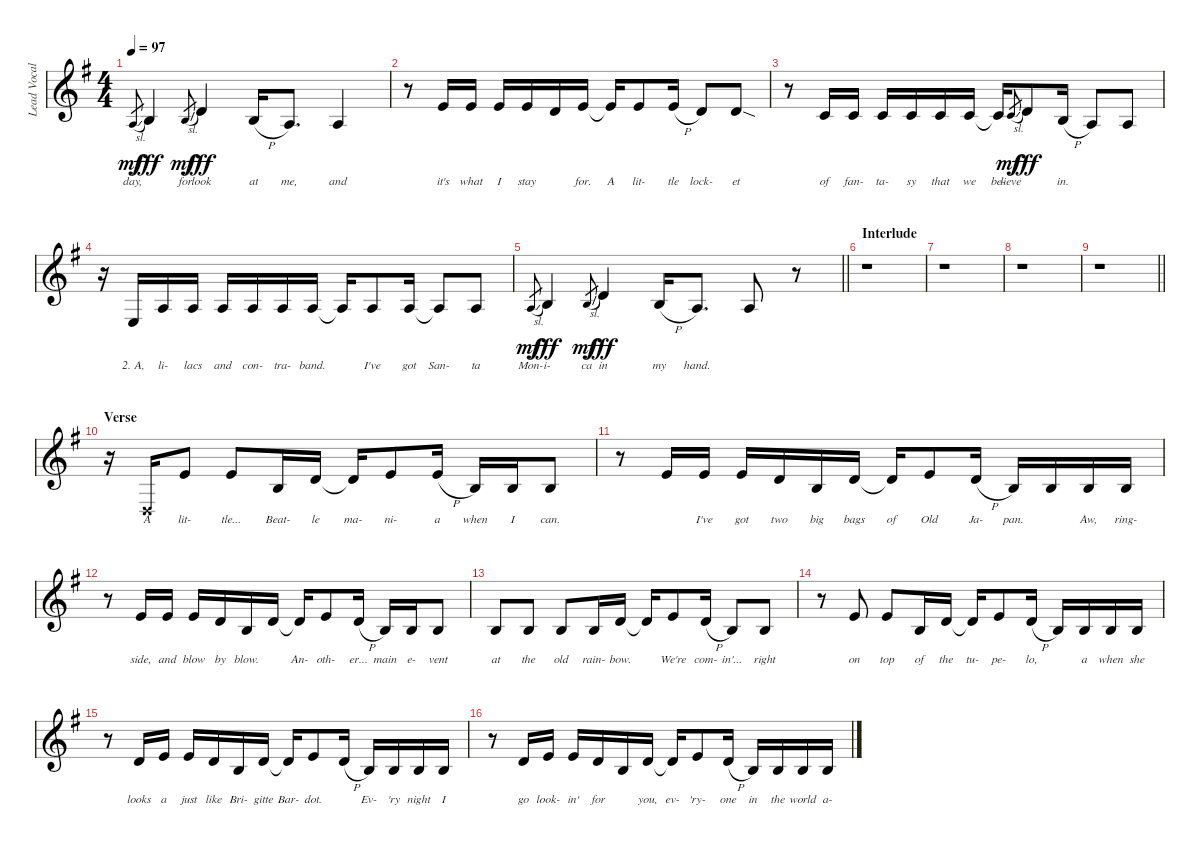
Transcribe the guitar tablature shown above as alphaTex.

\track ("Lead Vocal" "Lead Vocal") {instrument lead6voice}
\staff {score}
\tuning (E4 B3 G3 D3 A2 E2) {hide}
\ts (4 4)
\tempo 97
\clef g2
\ks eminor
2.3{sl}.8{lyrics (0 "day,") lyrics (1 "") lyrics (2 "") lyrics (3 "") lyrics (4 "") gr dy mf} 4.3.4{lyrics (0 " ") lyrics (1 "") lyrics (2 "") lyrics (3 "") lyrics (4 "") dy fff} 0.2{sl}.8{lyrics (0 "for") lyrics (1 "") lyrics (2 "") lyrics (3 "") lyrics (4 "") gr dy mf} 3.2.4{lyrics (0 "look") lyrics (1 "") lyrics (2 "") lyrics (3 "") lyrics (4 "") dy fff} 4.3{h}.16{lyrics (0 "at") lyrics (1 "") lyrics (2 "") lyrics (3 "") lyrics (4 "")} 2.3.8{d lyrics (0 "me,") lyrics (1 "") lyrics (2 "") lyrics (3 "") lyrics (4 "")} 2.3.4{lyrics (0 "and") lyrics (1 "") lyrics (2 "") lyrics (3 "") lyrics (4 "")} |
r.8 5.2.16{lyrics (0 "it's") lyrics (1 "") lyrics (2 "") lyrics (3 "") lyrics (4 "")} 5.2.16{lyrics (0 "what") lyrics (1 "") lyrics (2 "") lyrics (3 "") lyrics (4 "")} 5.2.16{lyrics (0 "I") lyrics (1 "") lyrics (2 "") lyrics (3 "") lyrics (4 "")} 5.2.16{lyrics (0 "stay") lyrics (1 "") lyrics (2 "") lyrics (3 "") lyrics (4 "")} 3.2.16{lyrics (0 " ") lyrics (1 "") lyrics (2 "") lyrics (3 "") lyrics (4 "")} 5.2.16{lyrics (0 "for.") lyrics (1 "") lyrics (2 "") lyrics (3 "") lyrics (4 "")} 5.2{t}.16{lyrics (0 "A") lyrics (1 "") lyrics (2 "") lyrics (3 "") lyrics (4 "")} 5.2.8{lyrics (0 "lit-") lyrics (1 "") lyrics (2 "") lyrics (3 "") lyrics (4 "")} 5.2{h}.16{lyrics (0 "tle") lyrics (1 "") lyrics (2 "") lyrics (3 "") lyrics (4 "")} 3.2.8{lyrics (0 "lock-") lyrics (1 "") lyrics (2 "") lyrics (3 "") lyrics (4 "")} 3.2{sod}.8{lyrics (0 "et") lyrics (1 "") lyrics (2 "") lyrics (3 "") lyrics (4 "")} |
r.8 1.2.16{lyrics (0 "of") lyrics (1 "") lyrics (2 "") lyrics (3 "") lyrics (4 "")} 1.2.16{lyrics (0 "fan-") lyrics (1 "") lyrics (2 "") lyrics (3 "") lyrics (4 "")} 1.2.16{lyrics (0 "ta-") lyrics (1 "") lyrics (2 "") lyrics (3 "") lyrics (4 "")} 1.2.16{lyrics (0 "sy") lyrics (1 "") lyrics (2 "") lyrics (3 "") lyrics (4 "")} 1.2.16{lyrics (0 "that") lyrics (1 "") lyrics (2 "") lyrics (3 "") lyrics (4 "")} 1.2.16{lyrics (0 "we") lyrics (1 "") lyrics (2 "") lyrics (3 "") lyrics (4 "")} 1.2{t}.16{lyrics (0 "be-") lyrics (1 "") lyrics (2 "") lyrics (3 "") lyrics (4 "")} 1.2{sl}.8{lyrics (0 "lieve") lyrics (1 "") lyrics (2 "") lyrics (3 "") lyrics (4 "") gr dy mf} 3.2.8{lyrics (0 " ") lyrics (1 "") lyrics (2 "") lyrics (3 "") lyrics (4 "") dy fff} 4.3{h}.16{lyrics (0 "in.") lyrics (1 "") lyrics (2 "") lyrics (3 "") lyrics (4 "")} 2.3.8{lyrics (0 "") lyrics (1 "") lyrics (2 "") lyrics (3 "") lyrics (4 "")} 2.3.8{lyrics (0 "") lyrics (1 "") lyrics (2 "") lyrics (3 "") lyrics (4 "")} |
r.16 2.4.16{lyrics (0 "2. A,") lyrics (1 "") lyrics (2 "") lyrics (3 "") lyrics (4 "")} 2.3.16{lyrics (0 "li-") lyrics (1 "") lyrics (2 "") lyrics (3 "") lyrics (4 "")} 2.3.16{lyrics (0 "lacs") lyrics (1 "") lyrics (2 "") lyrics (3 "") lyrics (4 "")} 2.3.16{lyrics (0 "and") lyrics (1 "") lyrics (2 "") lyrics (3 "") lyrics (4 "")} 2.3.16{lyrics (0 "con-") lyrics (1 "") lyrics (2 "") lyrics (3 "") lyrics (4 "")} 2.3.16{lyrics (0 "tra-") lyrics (1 "") lyrics (2 "") lyrics (3 "") lyrics (4 "")} 2.3.16{lyrics (0 "band.") lyrics (1 "") lyrics (2 "") lyrics (3 "") lyrics (4 "")} 2.3{t}.16{lyrics (0 " ") lyrics (1 "") lyrics (2 "") lyrics (3 "") lyrics (4 "")} 2.3.8{lyrics (0 "I've") lyrics (1 "") lyrics (2 "") lyrics (3 "") lyrics (4 "")} 2.3.16{lyrics (0 "got") lyrics (1 "") lyrics (2 "") lyrics (3 "") lyrics (4 "")} 2.3{t}.8{lyrics (0 "San-") lyrics (1 "") lyrics (2 "") lyrics (3 "") lyrics (4 "")} 2.3.8{lyrics (0 "ta") lyrics (1 "") lyrics (2 "") lyrics (3 "") lyrics (4 "")} |
\barLineRight lightlight
2.3{sl}.8{lyrics (0 "Mon-") lyrics (1 "") lyrics (2 "") lyrics (3 "") lyrics (4 "") gr dy mf} 4.3.4{lyrics (0 "i-") lyrics (1 "") lyrics (2 "") lyrics (3 "") lyrics (4 "") dy fff} 0.2{sl}.8{lyrics (0 "ca") lyrics (1 "") lyrics (2 "") lyrics (3 "") lyrics (4 "") gr dy mf} 3.2.4{lyrics (0 "in") lyrics (1 "") lyrics (2 "") lyrics (3 "") lyrics (4 "") dy fff} 4.3{h}.16{lyrics (0 "my") lyrics (1 "") lyrics (2 "") lyrics (3 "") lyrics (4 "")} 2.3.8{d lyrics (0 "hand.") lyrics (1 "") lyrics (2 "") lyrics (3 "") lyrics (4 "")} 2.3.8{lyrics (0 " ") lyrics (1 "") lyrics (2 "") lyrics (3 "") lyrics (4 "")} r.8 |
\section ("" "Interlude")
r.1 |
r.1 |
r.1 |
\barLineRight lightlight
r.1 |
\section ("" "Verse")
r.16 0.4{x}.16{lyrics (0 "A") lyrics (1 "") lyrics (2 "") lyrics (3 "") lyrics (4 "")} 0.1.8{lyrics (0 "lit-") lyrics (1 "") lyrics (2 "") lyrics (3 "") lyrics (4 "")} 0.1.8{lyrics (0 "tle...") lyrics (1 "") lyrics (2 "") lyrics (3 "") lyrics (4 "")} 0.2.16{lyrics (0 "Beat-") lyrics (1 "") lyrics (2 "") lyrics (3 "") lyrics (4 "")} 3.2.16{lyrics (0 "le") lyrics (1 "") lyrics (2 "") lyrics (3 "") lyrics (4 "")} 3.2{t}.16{lyrics (0 "ma-") lyrics (1 "") lyrics (2 "") lyrics (3 "") lyrics (4 "")} 5.2.8{lyrics (0 "ni-") lyrics (1 "") lyrics (2 "") lyrics (3 "") lyrics (4 "")} 5.2{h}.16{lyrics (0 "a") lyrics (1 "") lyrics (2 "") lyrics (3 "") lyrics (4 "")} 0.2.16{lyrics (0 "when") lyrics (1 "") lyrics (2 "") lyrics (3 "") lyrics (4 "")} 0.2.16{lyrics (0 "I") lyrics (1 "") lyrics (2 "") lyrics (3 "") lyrics (4 "")} 0.2.8{lyrics (0 "can.") lyrics (1 "") lyrics (2 "") lyrics (3 "") lyrics (4 "")} |
r.8 5.2.16{lyrics (0 " ") lyrics (1 "") lyrics (2 "") lyrics (3 "") lyrics (4 "")} 5.2.16{lyrics (0 "I've") lyrics (1 "") lyrics (2 "") lyrics (3 "") lyrics (4 "")} 5.2.16{lyrics (0 "got") lyrics (1 "") lyrics (2 "") lyrics (3 "") lyrics (4 "")} 3.2.16{lyrics (0 "two") lyrics (1 "") lyrics (2 "") lyrics (3 "") lyrics (4 "")} 0.2.16{lyrics (0 "big") lyrics (1 "") lyrics (2 "") lyrics (3 "") lyrics (4 "")} 3.2.16{lyrics (0 "bags") lyrics (1 "") lyrics (2 "") lyrics (3 "") lyrics (4 "")} 3.2{t}.16{lyrics (0 "of") lyrics (1 "") lyrics (2 "") lyrics (3 "") lyrics (4 "")} 5.2.8{lyrics (0 "Old") lyrics (1 "") lyrics (2 "") lyrics (3 "") lyrics (4 "")} 3.2{h}.16{lyrics (0 "Ja-") lyrics (1 "") lyrics (2 "") lyrics (3 "") lyrics (4 "")} 0.2.16{lyrics (0 "pan.") lyrics (1 "") lyrics (2 "") lyrics (3 "") lyrics (4 "")} 0.2.16{lyrics (0 " ") lyrics (1 "") lyrics (2 "") lyrics (3 "") lyrics (4 "")} 0.2.16{lyrics (0 "Aw,") lyrics (1 "") lyrics (2 "") lyrics (3 "") lyrics (4 "")} 0.2.16{lyrics (0 "ring-") lyrics (1 "") lyrics (2 "") lyrics (3 "") lyrics (4 "")} |
r.8 5.2.16{lyrics (0 "side,") lyrics (1 "") lyrics (2 "") lyrics (3 "") lyrics (4 "")} 5.2.16{lyrics (0 "and") lyrics (1 "") lyrics (2 "") lyrics (3 "") lyrics (4 "")} 5.2.16{lyrics (0 "blow") lyrics (1 "") lyrics (2 "") lyrics (3 "") lyrics (4 "")} 3.2.16{lyrics (0 "by") lyrics (1 "") lyrics (2 "") lyrics (3 "") lyrics (4 "")} 0.2.16{lyrics (0 "blow.") lyrics (1 "") lyrics (2 "") lyrics (3 "") lyrics (4 "")} 3.2.16{lyrics (0 " ") lyrics (1 "") lyrics (2 "") lyrics (3 "") lyrics (4 "")} 3.2{t}.16{lyrics (0 "An-") lyrics (1 "") lyrics (2 "") lyrics (3 "") lyrics (4 "")} 5.2.8{lyrics (0 "oth-") lyrics (1 "") lyrics (2 "") lyrics (3 "") lyrics (4 "")} 3.2{h}.16{lyrics (0 "er...") lyrics (1 "") lyrics (2 "") lyrics (3 "") lyrics (4 "")} 0.2.16{lyrics (0 "main") lyrics (1 "") lyrics (2 "") lyrics (3 "") lyrics (4 "")} 0.2.16{lyrics (0 "e-") lyrics (1 "") lyrics (2 "") lyrics (3 "") lyrics (4 "")} 0.2.8{lyrics (0 "vent") lyrics (1 "") lyrics (2 "") lyrics (3 "") lyrics (4 "")} |
0.2.8{lyrics (0 "at") lyrics (1 "") lyrics (2 "") lyrics (3 "") lyrics (4 "")} 0.2.8{lyrics (0 "the") lyrics (1 "") lyrics (2 "") lyrics (3 "") lyrics (4 "")} 0.2.8{lyrics (0 "old") lyrics (1 "") lyrics (2 "") lyrics (3 "") lyrics (4 "")} 0.2.16{lyrics (0 "rain-") lyrics (1 "") lyrics (2 "") lyrics (3 "") lyrics (4 "")} 3.2.16{lyrics (0 "bow.") lyrics (1 "") lyrics (2 "") lyrics (3 "") lyrics (4 "")} 3.2{t}.16{lyrics (0 " ") lyrics (1 "") lyrics (2 "") lyrics (3 "") lyrics (4 "")} 5.2.8{lyrics (0 "We're") lyrics (1 "") lyrics (2 "") lyrics (3 "") lyrics (4 "")} 3.2{h}.16{lyrics (0 "com-") lyrics (1 "") lyrics (2 "") lyrics (3 "") lyrics (4 "")} 0.2.8{lyrics (0 "in'...") lyrics (1 "") lyrics (2 "") lyrics (3 "") lyrics (4 "")} 0.2.8{lyrics (0 "right") lyrics (1 "") lyrics (2 "") lyrics (3 "") lyrics (4 "")} |
r.8 5.2.8{lyrics (0 "on") lyrics (1 "") lyrics (2 "") lyrics (3 "") lyrics (4 "")} 5.2.8{lyrics (0 "top") lyrics (1 "") lyrics (2 "") lyrics (3 "") lyrics (4 "")} 0.2.16{lyrics (0 "of") lyrics (1 "") lyrics (2 "") lyrics (3 "") lyrics (4 "")} 3.2.16{lyrics (0 "the") lyrics (1 "") lyrics (2 "") lyrics (3 "") lyrics (4 "")} 3.2{t}.16{lyrics (0 "tu-") lyrics (1 "") lyrics (2 "") lyrics (3 "") lyrics (4 "")} 5.2.8{lyrics (0 "pe-") lyrics (1 "") lyrics (2 "") lyrics (3 "") lyrics (4 "")} 3.2{h}.16{lyrics (0 "lo,") lyrics (1 "") lyrics (2 "") lyrics (3 "") lyrics (4 "")} 0.2.16{lyrics (0 " ") lyrics (1 "") lyrics (2 "") lyrics (3 "") lyrics (4 "")} 0.2.16{lyrics (0 "a") lyrics (1 "") lyrics (2 "") lyrics (3 "") lyrics (4 "")} 0.2.16{lyrics (0 "when") lyrics (1 "") lyrics (2 "") lyrics (3 "") lyrics (4 "")} 0.2.16{lyrics (0 "she") lyrics (1 "") lyrics (2 "") lyrics (3 "") lyrics (4 "")} |
r.8 3.2.16{lyrics (0 "looks") lyrics (1 "") lyrics (2 "") lyrics (3 "") lyrics (4 "")} 5.2.16{lyrics (0 "a") lyrics (1 "") lyrics (2 "") lyrics (3 "") lyrics (4 "")} 5.2.16{lyrics (0 "just") lyrics (1 "") lyrics (2 "") lyrics (3 "") lyrics (4 "")} 3.2.16{lyrics (0 "like") lyrics (1 "") lyrics (2 "") lyrics (3 "") lyrics (4 "")} 0.2.16{lyrics (0 "Bri-") lyrics (1 "") lyrics (2 "") lyrics (3 "") lyrics (4 "")} 3.2.16{lyrics (0 "gitte") lyrics (1 "") lyrics (2 "") lyrics (3 "") lyrics (4 "")} 3.2{t}.16{lyrics (0 "Bar-") lyrics (1 "") lyrics (2 "") lyrics (3 "") lyrics (4 "")} 5.2.8{lyrics (0 "dot.") lyrics (1 "") lyrics (2 "") lyrics (3 "") lyrics (4 "")} 3.2{h}.16{lyrics (0 "") lyrics (1 "") lyrics (2 "") lyrics (3 "") lyrics (4 "")} 0.2.16{lyrics (0 "Ev-") lyrics (1 "") lyrics (2 "") lyrics (3 "") lyrics (4 "")} 0.2.16{lyrics (0 "'ry") lyrics (1 "") lyrics (2 "") lyrics (3 "") lyrics (4 "")} 0.2.16{lyrics (0 "night") lyrics (1 "") lyrics (2 "") lyrics (3 "") lyrics (4 "")} 0.2.16{lyrics (0 "I") lyrics (1 "") lyrics (2 "") lyrics (3 "") lyrics (4 "")} |
r.8 3.2.16{lyrics (0 "go") lyrics (1 "") lyrics (2 "") lyrics (3 "") lyrics (4 "")} 5.2.16{lyrics (0 "look-") lyrics (1 "") lyrics (2 "") lyrics (3 "") lyrics (4 "")} 5.2.16{lyrics (0 "in'") lyrics (1 "") lyrics (2 "") lyrics (3 "") lyrics (4 "")} 3.2.16{lyrics (0 "for") lyrics (1 "") lyrics (2 "") lyrics (3 "") lyrics (4 "")} 0.2.16{lyrics (0 " ") lyrics (1 "") lyrics (2 "") lyrics (3 "") lyrics (4 "")} 3.2.16{lyrics (0 "you,") lyrics (1 "") lyrics (2 "") lyrics (3 "") lyrics (4 "")} 3.2{t}.16{lyrics (0 "ev-") lyrics (1 "") lyrics (2 "") lyrics (3 "") lyrics (4 "")} 5.2.8{lyrics (0 "'ry-") lyrics (1 "") lyrics (2 "") lyrics (3 "") lyrics (4 "")} 3.2{h}.16{lyrics (0 "one") lyrics (1 "") lyrics (2 "") lyrics (3 "") lyrics (4 "")} 0.2.16{lyrics (0 "in") lyrics (1 "") lyrics (2 "") lyrics (3 "") lyrics (4 "")} 0.2.16{lyrics (0 "the") lyrics (1 "") lyrics (2 "") lyrics (3 "") lyrics (4 "")} 0.2.16{lyrics (0 "world") lyrics (1 "") lyrics (2 "") lyrics (3 "") lyrics (4 "")} 0.2.16{lyrics (0 "a-") lyrics (1 "") lyrics (2 "") lyrics (3 "") lyrics (4 "")}
